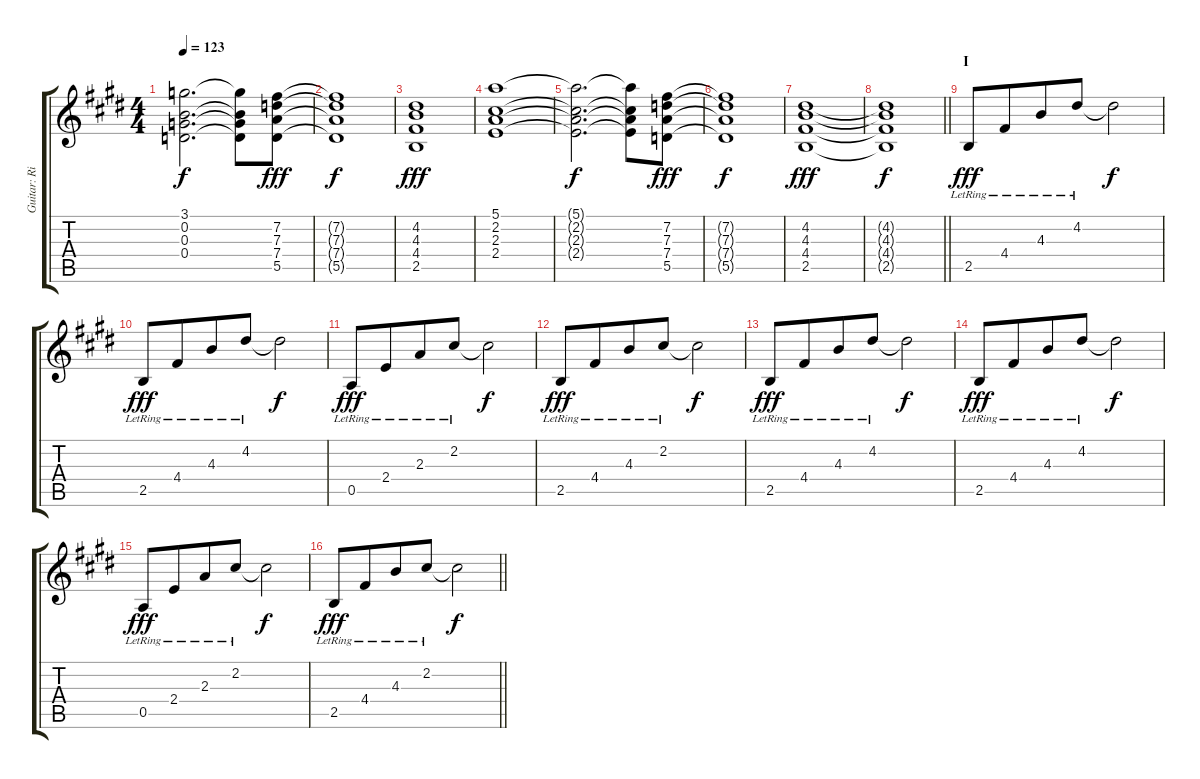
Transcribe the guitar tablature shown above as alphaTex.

\track ("Guitar: Rik" "Guitar: Ri") {instrument acousticguitarsteel}
\staff {score tabs}
\tuning (E4 B3 G3 D3 A2 E2) {hide}
\ts (4 4)
\tempo 123
\clef g2
\ks e
(3.1{t} 0.2{t} 0.3{t} 0.4{t}).2{d dy f} (3.1{t} 0.2{t} 0.3{t} 0.4{t}).8 (7.2 7.3 7.4 5.5).8{dy fff} |
(7.2{t} 7.3{t} 7.4{t} 5.5{t}).1{dy f} |
(4.2 4.3 4.4 2.5).1{dy fff} |
(5.1 2.2 2.3 2.4).1 |
(5.1{t} 2.2{t} 2.3{t} 2.4{t}).2{d dy f} (5.1{t} 2.2{t} 2.3{t} 2.4{t}).8 (7.2 7.3 7.4 5.5).8{dy fff} |
(7.2{t} 7.3{t} 7.4{t} 5.5{t}).1{dy f} |
(4.2 4.3 4.4 2.5).1{dy fff} |
\barLineRight lightlight
(4.2{t} 4.3{t} 4.4{t} 2.5{t}).1{dy f} |
\section ("" "I")
2.5{lr}.8{dy fff volume 14 instrument acousticguitarsteel} 4.4{lr}.8{beam merge} 4.3{lr}.8 4.2{lr}.8 4.2{t}.2{dy f} |
2.5{lr}.8{dy fff} 4.4{lr}.8{beam merge} 4.3{lr}.8 4.2{lr}.8 4.2{t}.2{dy f} |
0.5{lr}.8{dy fff} 2.4{lr}.8{beam merge} 2.3{lr}.8 2.2{lr}.8 2.2{t}.2{dy f} |
2.5{lr}.8{dy fff} 4.4{lr}.8{beam merge} 4.3{lr}.8 2.2{lr}.8 2.2{t}.2{dy f} |
2.5{lr}.8{dy fff} 4.4{lr}.8{beam merge} 4.3{lr}.8 4.2{lr}.8 4.2{t}.2{dy f} |
2.5{lr}.8{dy fff} 4.4{lr}.8{beam merge} 4.3{lr}.8 4.2{lr}.8 4.2{t}.2{dy f} |
0.5{lr}.8{dy fff} 2.4{lr}.8{beam merge} 2.3{lr}.8 2.2{lr}.8 2.2{t}.2{dy f} |
\barLineRight lightlight
2.5{lr}.8{dy fff} 4.4{lr}.8{beam merge} 4.3{lr}.8 2.2{lr}.8 2.2{t}.2{dy f}
